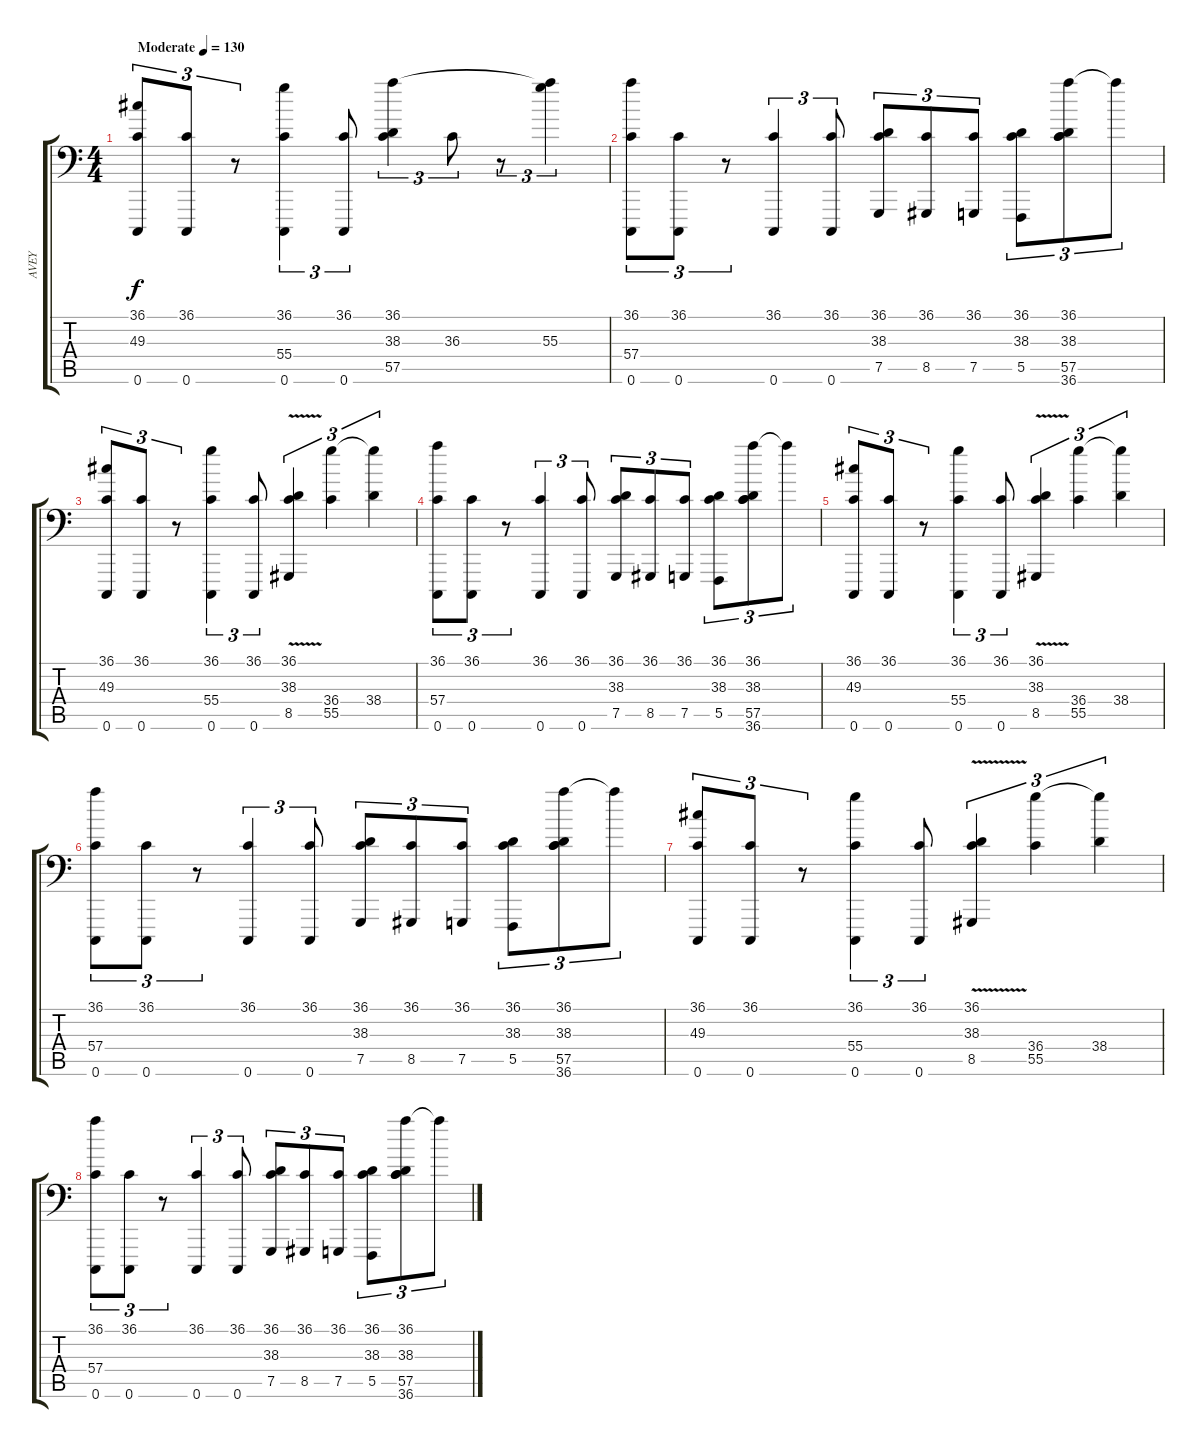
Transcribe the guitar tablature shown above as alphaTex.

\track ("AVEY" "AVEY") {instrument acousticgrandpiano}
\staff {score tabs}
\tuning (C-1 C-1 C-1 C-1 C-1 C-1) {hide}
\ts (4 4)
\tempo (130 "Moderate")
\clef f4
\ks c
(36.1 49.3 0.6).8{tu (3 2) dy f instrument acousticgrandpiano} (36.1 0.6).8{tu (3 2)} r.8{tu (3 2)} (36.1 55.4 0.6).4{tu (3 2)} (36.1 0.6).8{tu (3 2)} (36.1 38.3 57.5).4{tu (3 2)} 36.3.8{tu (3 2)} r.8{tu (3 2)} (55.3 57.5{t}).4{tu (3 2)} |
(36.1 57.4 0.6).8{tu (3 2)} (36.1 0.6).8{tu (3 2)} r.8{tu (3 2)} (36.1 0.6).4{tu (3 2)} (36.1 0.6).8{tu (3 2)} (36.1 38.3 7.5).8{tu (3 2)} (36.1 8.5).8{tu (3 2)} (36.1 7.5).8{tu (3 2)} (36.1 38.3 5.5).8{tu (3 2)} (36.1 38.3 57.5 36.6).8{tu (3 2)} 57.5{t}.8{tu (3 2)} |
(36.1 49.3 0.6).8{tu (3 2)} (36.1 0.6).8{tu (3 2)} r.8{tu (3 2)} (36.1 55.4 0.6).4{tu (3 2)} (36.1 0.6).8{tu (3 2)} (36.1 38.3 8.5{v}).4{tu (3 2)} (36.4 55.5).4{tu (3 2)} (38.4 55.5{t}).4{tu (3 2)} |
(36.1 57.4 0.6).8{tu (3 2)} (36.1 0.6).8{tu (3 2)} r.8{tu (3 2)} (36.1 0.6).4{tu (3 2)} (36.1 0.6).8{tu (3 2)} (36.1 38.3 7.5).8{tu (3 2)} (36.1 8.5).8{tu (3 2)} (36.1 7.5).8{tu (3 2)} (36.1 38.3 5.5).8{tu (3 2)} (36.1 38.3 57.5 36.6).8{tu (3 2)} 57.5{t}.8{tu (3 2)} |
(36.1 49.3 0.6).8{tu (3 2)} (36.1 0.6).8{tu (3 2)} r.8{tu (3 2)} (36.1 55.4 0.6).4{tu (3 2)} (36.1 0.6).8{tu (3 2)} (36.1 38.3 8.5{v}).4{tu (3 2)} (36.4 55.5).4{tu (3 2)} (38.4 55.5{t}).4{tu (3 2)} |
(36.1 57.4 0.6).8{tu (3 2)} (36.1 0.6).8{tu (3 2)} r.8{tu (3 2)} (36.1 0.6).4{tu (3 2)} (36.1 0.6).8{tu (3 2)} (36.1 38.3 7.5).8{tu (3 2)} (36.1 8.5).8{tu (3 2)} (36.1 7.5).8{tu (3 2)} (36.1 38.3 5.5).8{tu (3 2)} (36.1 38.3 57.5 36.6).8{tu (3 2)} 57.5{t}.8{tu (3 2)} |
(36.1 49.3 0.6).8{tu (3 2)} (36.1 0.6).8{tu (3 2)} r.8{tu (3 2)} (36.1 55.4 0.6).4{tu (3 2)} (36.1 0.6).8{tu (3 2)} (36.1 38.3 8.5{v}).4{tu (3 2)} (36.4 55.5).4{tu (3 2)} (38.4 55.5{t}).4{tu (3 2)} |
(36.1 57.4 0.6).8{tu (3 2)} (36.1 0.6).8{tu (3 2)} r.8{tu (3 2)} (36.1 0.6).4{tu (3 2)} (36.1 0.6).8{tu (3 2)} (36.1 38.3 7.5).8{tu (3 2)} (36.1 8.5).8{tu (3 2)} (36.1 7.5).8{tu (3 2)} (36.1 38.3 5.5).8{tu (3 2)} (36.1 38.3 57.5 36.6).8{tu (3 2)} 57.5{t}.8{tu (3 2)}
